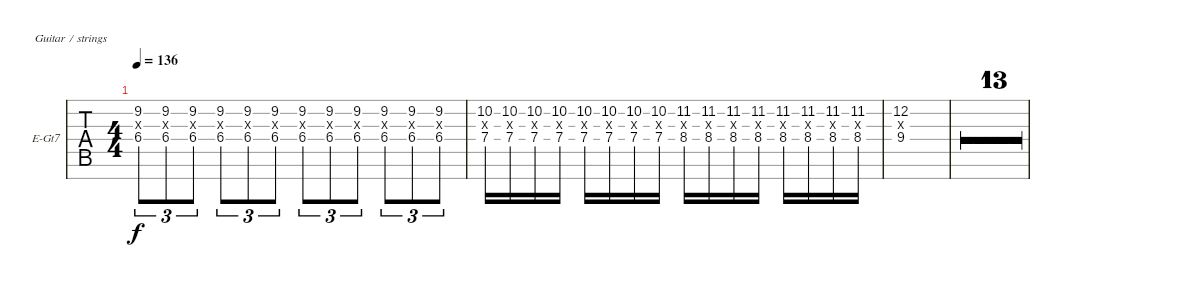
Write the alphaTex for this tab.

\defaultSystemsLayout 4
\bracketExtendMode groupsimilarinstruments
\firstSystemTrackNameOrientation horizontal
\otherSystemsTrackNameOrientation horizontal
\defaultBarNumberDisplay FirstOfSystem
\track ("Rhythm Left" "E-Gt7") {multiBarRest instrument distortionguitar}
\staff {tabs}
\tuning (E4 B3 G3 D3 A2 E2 B1)
\ts (4 4)
\tempo 136
\clef g2
\ks c
(6.4 0.3{x} 9.2).8{tu (3 2) dy f} (6.4 0.3{x} 9.2).8{tu (3 2)} (6.4 0.3{x} 9.2).8{tu (3 2)} (6.4 0.3{x} 9.2).8{tu (3 2)} (6.4 0.3{x} 9.2).8{tu (3 2)} (6.4 0.3{x} 9.2).8{tu (3 2)} (6.4 0.3{x} 9.2).8{tu (3 2)} (6.4 0.3{x} 9.2).8{tu (3 2)} (6.4 0.3{x} 9.2).8{tu (3 2)} (6.4 0.3{x} 9.2).8{tu (3 2)} (6.4 0.3{x} 9.2).8{tu (3 2)} (6.4 0.3{x} 9.2).8{tu (3 2)} |
(7.4 0.3{x} 10.2).16 (7.4 0.3{x} 10.2).16 (7.4 0.3{x} 10.2).16 (7.4 0.3{x} 10.2).16 (7.4 0.3{x} 10.2).16 (7.4 0.3{x} 10.2).16 (7.4 0.3{x} 10.2).16 (7.4 0.3{x} 10.2).16 (8.4 0.3{x} 11.2).16 (8.4 0.3{x} 11.2).16 (8.4 0.3{x} 11.2).16 (8.4 0.3{x} 11.2).16 (8.4 0.3{x} 11.2).16 (8.4 0.3{x} 11.2).16 (8.4 0.3{x} 11.2).16 (8.4 0.3{x} 11.2).16 |
(9.4 12.2 0.3{x}).1 |
r.1 |
r.1 |
r.1 |
r.1 |
r.1 |
r.1 |
r.1 |
r.1 |
r.1 |
r.1 |
r.1 |
r.1 |
r.1
